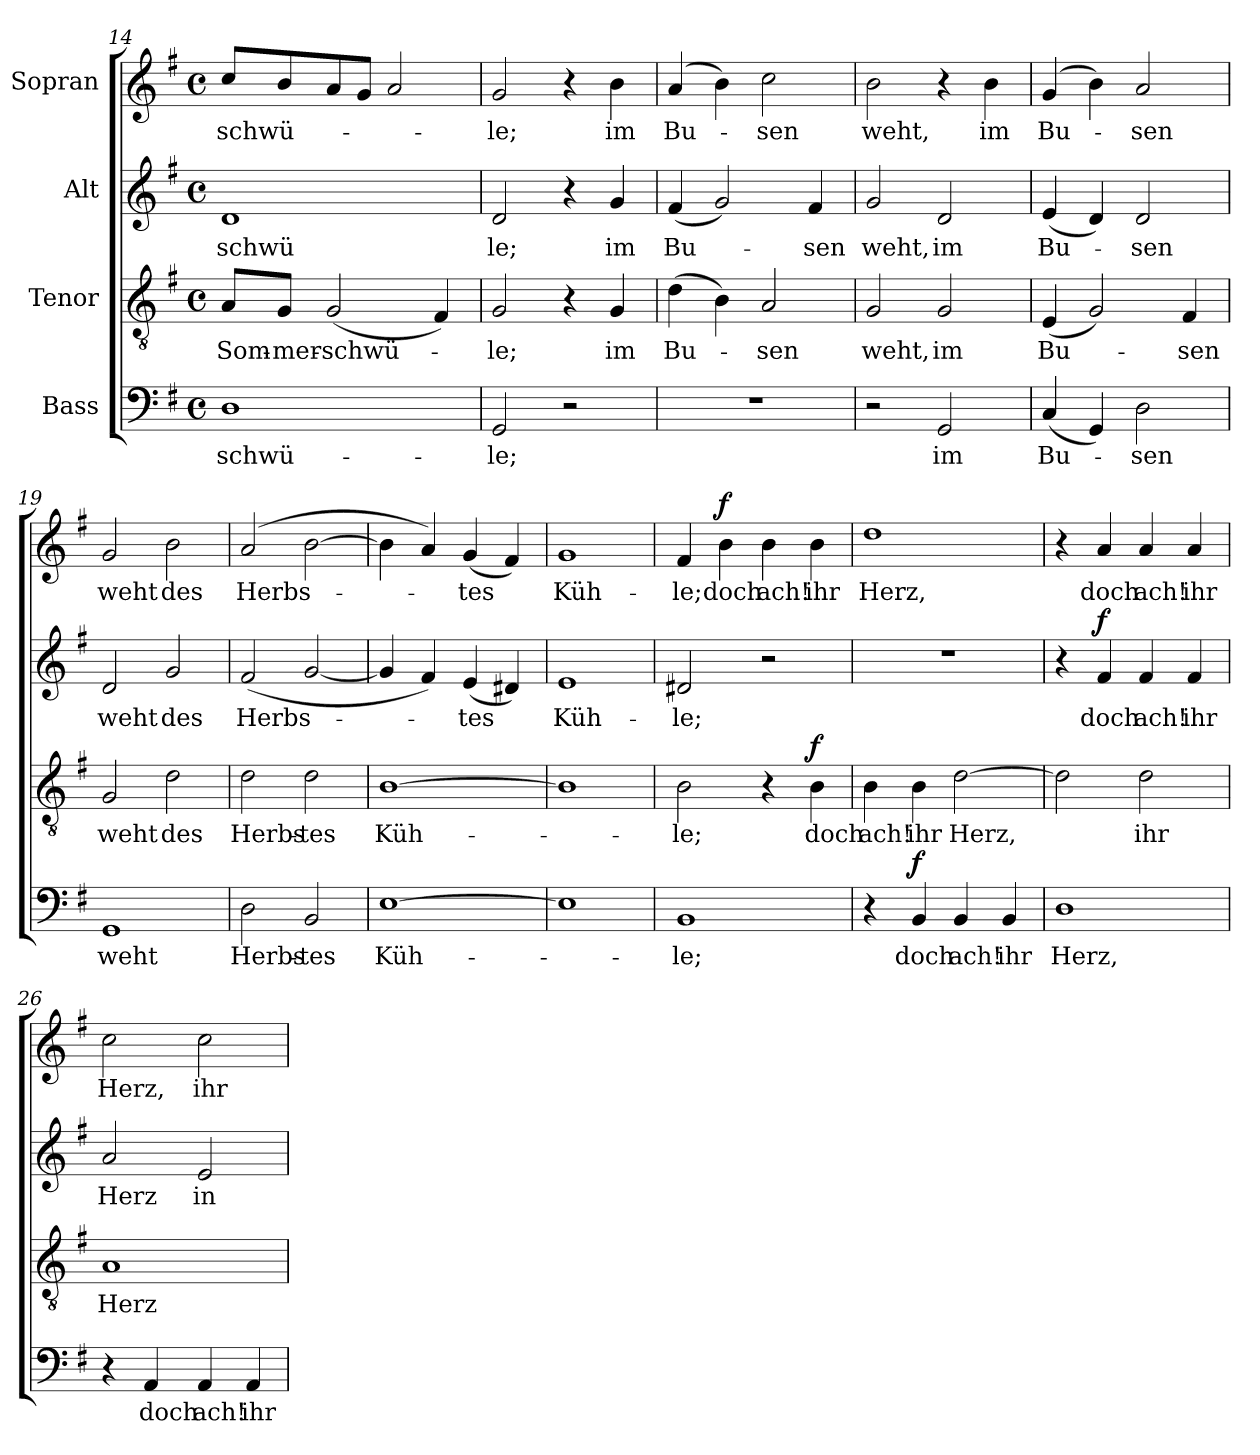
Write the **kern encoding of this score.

**kern	**text	**dynam	**kern	**text	**dynam	**kern	**text	**dynam	**kern	**text	**dynam
*part4	*part4	*part4	*part3	*part3	*part3	*part2	*part2	*part2	*part1	*part1	*part1
*staff4	*staff4	*staff4	*staff3	*staff3	*staff3	*staff2	*staff2	*staff2	*staff1	*staff1	*staff1
*I"Bass	*	*	*I"Tenor	*	*	*I"Alt	*	*	*I"Sopran	*	*
*clefF4	*	*	*clefGv2	*	*	*clefG2	*	*	*clefG2	*	*
*k[f#]	*	*	*k[f#]	*	*	*k[f#]	*	*	*k[f#]	*	*
*M4/4	*	*	*M4/4	*	*	*M4/4	*	*	*M4/4	*	*
*met(c)	*	*	*met(c)	*	*	*met(c)	*	*	*met(c)	*	*
=14	=14	=14	=14	=14	=14	=14	=14	=14	=14	=14	=14
1D	-schwü-	.	8A/L	Som-	.	1d	-schwü	.	8cc/L	-schwü-	.
.	.	.	8G/J	-mer-	.	.	.	.	8b/	.	.
.	.	.	(2G/	-schwü-	.	.	.	.	8a/	.	.
.	.	.	.	.	.	.	.	.	8g/J	.	.
.	.	.	.	.	.	.	.	.	2a/	.	.
.	.	.	4F#/)	.	.	.	.	.	.	.	.
=15	=15	=15	=15	=15	=15	=15	=15	=15	=15	=15	=15
2GG/	-le;	.	2G/	-le;	.	2d/	le;	.	2g/	-le;	.
2r	.	.	4r	.	.	4r	.	.	4r	.	.
.	.	.	4G/	im	.	4g/	im	.	4b\	im	.
=16	=16	=16	=16	=16	=16	=16	=16	=16	=16	=16	=16
1r	.	.	(4d\	Bu-	.	(4f#/	Bu-	.	(4a/	Bu-	.
.	.	.	4B\)	.	.	2g/)	.	.	4b\)	.	.
.	.	.	2A/	-sen	.	.	.	.	2cc\	-sen	.
.	.	.	.	.	.	4f#/	-sen	.	.	.	.
=17	=17	=17	=17	=17	=17	=17	=17	=17	=17	=17	=17
2r	.	.	2G/	weht,	.	2g/	weht,	.	2b\	weht,	.
2GG/	im	.	2G/	im	.	2d/	im	.	4r	.	.
.	.	.	.	.	.	.	.	.	4b\	im	.
=18	=18	=18	=18	=18	=18	=18	=18	=18	=18	=18	=18
(4C/	Bu-	.	(4E/	Bu-	.	(4e/	Bu-	.	(4g/	Bu-	.
4GG/)	.	.	2G/)	.	.	4d/)	.	.	4b\)	.	.
2D\	-sen	.	.	.	.	2d/	-sen	.	2a/	-sen	.
.	.	.	4F#/	-sen	.	.	.	.	.	.	.
!!LO:LB:g=z
=19	=19	=19	=19	=19	=19	=19	=19	=19	=19	=19	=19
1GG	weht	.	2G/	weht	.	2d/	weht	.	2g/	weht	.
.	.	.	2d\	des	.	2g/	des	.	2b\	des	.
=20	=20	=20	=20	=20	=20	=20	=20	=20	=20	=20	=20
2D\	Herbs-	.	2d\	Herbs-	.	(2f#/	Herbs-	.	(2a/	Herbs-	.
2BB/	-tes	.	2d\	-tes	.	[2g/	.	.	[2b\	.	.
=21	=21	=21	=21	=21	=21	=21	=21	=21	=21	=21	=21
[1E	Küh-	.	[1B	Küh-	.	4g/]	.	.	4b\]	.	.
.	.	.	.	.	.	4f#/)	.	.	4a/)	.	.
.	.	.	.	.	.	(4e/	-tes	.	(4g/	-tes	.
.	.	.	.	.	.	4d#X/)	.	.	4f#/)	.	.
=22	=22	=22	=22	=22	=22	=22	=22	=22	=22	=22	=22
1E]	.	.	1B]	.	.	1e	Küh-	.	1g	Küh-	.
=23	=23	=23	=23	=23	=23	=23	=23	=23	=23	=23	=23
1BB	-le;	.	2B\	-le;	.	2d#X/	-le;	.	4f#/	-le;	.
!	!	!	!	!	!	!	!	!	!	!	!LO:DY:a
.	.	.	.	.	.	.	.	.	4b\	doch	f
.	.	.	4r	.	.	2r	.	.	4b\	ach!	.
!	!	!	!	!	!LO:DY:a	!	!	!	!	!	!
.	.	.	4B\	doch	f	.	.	.	4b\	ihr	.
=24	=24	=24	=24	=24	=24	=24	=24	=24	=24	=24	=24
4r	.	.	4B\	ach!	.	1r	.	.	1dd	Herz,	.
!	!	!LO:DY:a	!	!	!	!	!	!	!	!	!
4BB/	doch	f	4B\	ihr	.	.	.	.	.	.	.
4BB/	ach!	.	[2d\	Herz,	.	.	.	.	.	.	.
4BB/	ihr	.	.	.	.	.	.	.	.	.	.
=25	=25	=25	=25	=25	=25	=25	=25	=25	=25	=25	=25
1D	Herz,	.	2d\]	.	.	4r	.	.	4r	.	.
!	!	!	!	!	!	!	!	!LO:DY:a	!	!	!
.	.	.	.	.	.	4f#/	doch	f	4a/	doch	.
.	.	.	2d\	ihr	.	4f#/	ach!	.	4a/	ach!	.
.	.	.	.	.	.	4f#/	ihr	.	4a/	ihr	.
!!LO:LB:g=z
=26	=26	=26	=26	=26	=26	=26	=26	=26	=26	=26	=26
4r	.	.	1A	Herz	.	2a/	Herz	.	2cc\	Herz,	.
4AA/	doch	.	.	.	.	.	.	.	.	.	.
4AA/	ach!	.	.	.	.	2e/	in	.	2cc\	ihr	.
4AA/	ihr	.	.	.	.	.	.	.	.	.	.
=	=	=	=	=	=	=	=	=	=	=	=
*-	*-	*-	*-	*-	*-	*-	*-	*-	*-	*-	*-
